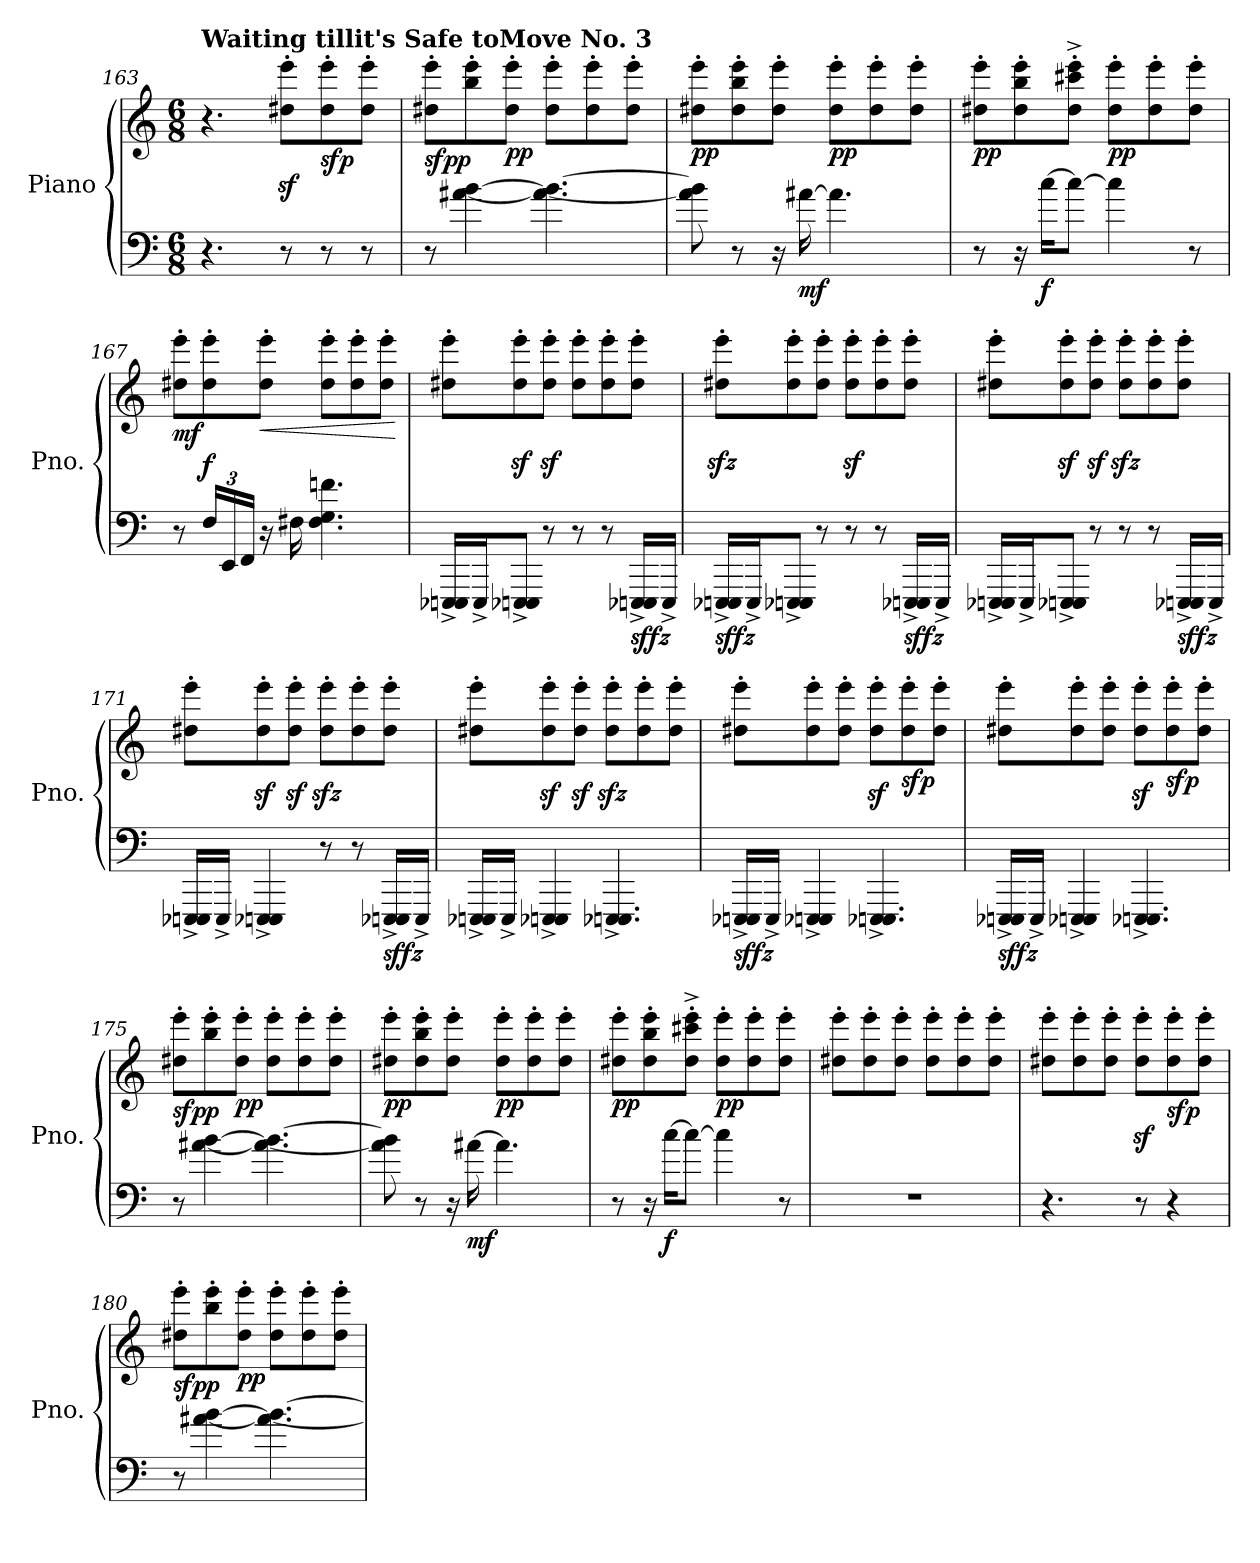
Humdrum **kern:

**kern	**kern	**dynam
*part1	*part1	*part1
*staff2	*staff1	*staff1/2
*I"Piano	*	*
*I'Pno.	*	*
*clefF4	*clefG2	*
*k[]	*k[]	*
*M6/8	*M6/8	*
*MM80	*MM80	*
=163	=163	=163
!	!LO:TX:a:B:t=Waiting tillit's Safe toMove No.  3	!
4.r	4.r	.
8r	8dd#X\z<' 8eee\z<'L	.
!	!	!LO:DY:b
8r	8dd#\' 8eee\'	sfp
8r	8dd#\' 8eee\'J	.
=164	=164	=164
!	!	!LO:DY:b
8r	8dd#X\' 8eee\'L	sfpp
!	!	!LO:DY:b=2
!	!	!LO:DY:n=1:b
[4a#X\ [4b\	8bb\' 8eee\'	mf p
!	!	!LO:DY:n=2:b
.	8dd#\' 8eee\'J	pp
4.a#\_ 4.b\_	8dd#\' 8eee\'L	.
.	8dd#\' 8eee\'	.
.	8dd#\' 8eee\'J	.
=165	=165	=165
!	!	!LO:DY:b
8a#\] 8b\]	8dd#X\' 8eee\'L	pp
8r	8dd#\' 8bb\' 8eee\'	.
16r	8dd#\' 8eee\'J	.
!	!	!LO:DY:b=2
[16a#X\	.	mf
!	!	!LO:DY:b
4.a#\]	8dd#\' 8eee\'L	pp
.	8dd#\' 8eee\'	.
.	8dd#\' 8eee\'J	.
!!LO:LB:g=z
=166	=166	=166
!	!	!LO:DY:b
8r	8dd#X\' 8eee\'L	pp
16r	8dd#\' 8bb\' 8eee\'	.
!	!	!LO:DY:b=2
[16cc\KL	.	f
8cc\J_	8dd#\'^ 8ccc#X\'^ 8eee\'^J	.
!	!	!LO:DY:b
4cc\]	8dd#\' 8eee\'L	pp
.	8dd#\' 8eee\'	.
8r	8dd#\' 8eee\'J	.
=167	=167	=167
!	!	!LO:DY:b
8r	8dd#X\' 8eee\'L	mf
*Xbrackettup	*	*
!	!	!LO:DY:b
24F/LL	8dd#\' 8eee\'	f
24EE/	.	.
24FF/JJ	.	.
!	!	!LO:HP:b
16r	8dd#\' 8eee\'J	<
16F#X\	.	.
4.F#\ 4.G\ 4.fn\	8dd#\' 8eee\'L	.
.	8dd#\' 8eee\'	.
.	8dd#\' 8eee\'J	.
.	.	[
=168	=168	=168
!	!	!LO:DY:b=2
!	!	!LO:DY:n=1:b
16EEE-X/^ 16EEEn/^LL	8dd#X\' 8eee\'L	sffz ff
16EEE^/J	.	.
!	!	!LO:DY:n=2:b=2
8EEE-X/^ 8EEEn/^J	8dd#\z<' 8eee\z<'	other-dynamics
8r	8dd#\z<' 8eee\z<'J	.
8r	8dd#\' 8eee\'L	.
8r	8dd#\' 8eee\'	.
!	!	!LO:DY:n=3:b=2
16EEE-X/^ 16EEEn/^LL	8dd#\' 8eee\'J	sffz
16EEE^/JJ	.	.
=169	=169	=169
!	!	!LO:DY:b=2
16EEE-X/^ 16EEEn/^LL	8dd#X\zz<' 8eee\zz<'L	sffz
16EEE^/J	.	.
!	!	!LO:DY:b=2
8EEE-X/^ 8EEEn/^J	8dd#\' 8eee\'	other-dynamics
8r	8dd#\' 8eee\'J	.
8r	8dd#\z<' 8eee\z<'L	.
8r	8dd#\' 8eee\'	.
!	!	!LO:DY:b=2
16EEE-X/^ 16EEEn/^LL	8dd#\' 8eee\'J	sffz
16EEE^/JJ	.	.
=170	=170	=170
!	!	!LO:DY:b=2
!	!	!LO:DY:n=1:b
16EEE-X/^ 16EEEn/^LL	8dd#X\' 8eee\'L	sffz ff
16EEE^/J	.	.
!	!	!LO:DY:n=2:b=2
8EEE-X/^ 8EEEn/^J	8dd#\z<' 8eee\z<'	other-dynamics
8r	8dd#\z<' 8eee\z<'J	.
8r	8dd#\zz<' 8eee\zz<'L	.
8r	8dd#\' 8eee\'	.
!	!	!LO:DY:n=3:b=2
16EEE-X/^ 16EEEn/^LL	8dd#\' 8eee\'J	sffz
16EEE^/JJ	.	.
!!LO:LB:g=z
=171	=171	=171
!	!	!LO:DY:b=2
!	!	!LO:DY:n=1:b
16EEE-X/^ 16EEEn/^LL	8dd#X\' 8eee\'L	sffz ff
16EEE^/JJ	.	.
!	!	!LO:DY:n=2:b=2
4EEE-X/^ 4EEEn/^	8dd#\z<' 8eee\z<'	other-dynamics
.	8dd#\z<' 8eee\z<'J	.
8r	8dd#\zz<' 8eee\zz<'L	.
8r	8dd#\' 8eee\'	.
!	!	!LO:DY:n=3:b=2
16EEE-X/^ 16EEEn/^LL	8dd#\' 8eee\'J	sffz
16EEE^/JJ	.	.
=172	=172	=172
!	!	!LO:DY:b=2
!	!	!LO:DY:n=1:b
16EEE-X/^ 16EEEn/^LL	8dd#X\' 8eee\'L	sffz ff
16EEE^/JJ	.	.
!	!	!LO:DY:n=2:b=2
4EEE-X/^ 4EEEn/^	8dd#\z<' 8eee\z<'	other-dynamics
.	8dd#\z<' 8eee\z<'J	.
!	!	!LO:DY:n=3:b=2
4.EEE-X/^ 4.EEEn/^	8dd#\zz<' 8eee\zz<'L	other-dynamics
.	8dd#\' 8eee\'	.
.	8dd#\' 8eee\'J	.
=173	=173	=173
!	!	!LO:DY:b=2
16EEE-X/^ 16EEEn/^LL	8dd#X\' 8eee\'L	sffz
16EEE^/JJ	.	.
!	!	!LO:DY:b=2
4EEE-X/^ 4EEEn/^	8dd#\' 8eee\'	other-dynamics
.	8dd#\' 8eee\'J	.
!	!	!LO:DY:b=2
4.EEE-X/^ 4.EEEn/^	8dd#\z<' 8eee\z<'L	other-dynamics
!	!	!LO:DY:b
.	8dd#\' 8eee\'	sfp
.	8dd#\' 8eee\'J	.
=174	=174	=174
!	!	!LO:DY:b=2
16EEE-X/^ 16EEEn/^LL	8dd#X\' 8eee\'L	sffz
16EEE^/JJ	.	.
!	!	!LO:DY:b=2
4EEE-X/^ 4EEEn/^	8dd#\' 8eee\'	other-dynamics
.	8dd#\' 8eee\'J	.
!	!	!LO:DY:b=2
4.EEE-X/^ 4.EEEn/^	8dd#\z<' 8eee\z<'L	other-dynamics
!	!	!LO:DY:b
.	8dd#\' 8eee\'	sfp
.	8dd#\' 8eee\'J	.
=175	=175	=175
!	!	!LO:DY:b
8r	8dd#X\' 8eee\'L	sfpp
!	!	!LO:DY:b=2
!	!	!LO:DY:n=1:b
[4a#X\ [4b\	8bb\' 8eee\'	mf p
!	!	!LO:DY:n=2:b
.	8dd#\' 8eee\'J	pp
4.a#\_ 4.b\_	8dd#\' 8eee\'L	.
.	8dd#\' 8eee\'	.
.	8dd#\' 8eee\'J	.
!!LO:PB:g=z
=176	=176	=176
!	!	!LO:DY:b
8a#\] 8b\]	8dd#X\' 8eee\'L	pp
8r	8dd#\' 8bb\' 8eee\'	.
16r	8dd#\' 8eee\'J	.
!	!	!LO:DY:b=2
[16a#X\	.	mf
!	!	!LO:DY:b
4.a#\]	8dd#\' 8eee\'L	pp
.	8dd#\' 8eee\'	.
.	8dd#\' 8eee\'J	.
=177	=177	=177
!	!	!LO:DY:b
8r	8dd#X\' 8eee\'L	pp
16r	8dd#\' 8bb\' 8eee\'	.
!	!	!LO:DY:b=2
[16cc\KL	.	f
8cc\J_	8dd#\'^ 8ccc#X\'^ 8eee\'^J	.
!	!	!LO:DY:b
4cc\]	8dd#\' 8eee\'L	pp
.	8dd#\' 8eee\'	.
8r	8dd#\' 8eee\'J	.
=178	=178	=178
2.r	8dd#X\' 8eee\'L	.
.	8dd#\' 8eee\'	.
.	8dd#\' 8eee\'J	.
.	8dd#\' 8eee\'L	.
.	8dd#\' 8eee\'	.
.	8dd#\' 8eee\'J	.
=179	=179	=179
4.r	8dd#X\' 8eee\'L	.
.	8dd#\' 8eee\'	.
.	8dd#\' 8eee\'J	.
8r	8dd#\z<' 8eee\z<'L	.
!	!	!LO:DY:b
4r	8dd#\' 8eee\'	sfp
.	8dd#\' 8eee\'J	.
=180	=180	=180
!	!	!LO:DY:b
8r	8dd#X\' 8eee\'L	sfpp
!	!	!LO:DY:b=2
!	!	!LO:DY:n=1:b
[4a#X\ [4b\	8bb\' 8eee\'	mf p
!	!	!LO:DY:n=2:b
.	8dd#\' 8eee\'J	pp
4.a#\_ 4.b\_	8dd#\' 8eee\'L	.
.	8dd#\' 8eee\'	.
.	8dd#\' 8eee\'J	.
=	=	=
*-	*-	*-
